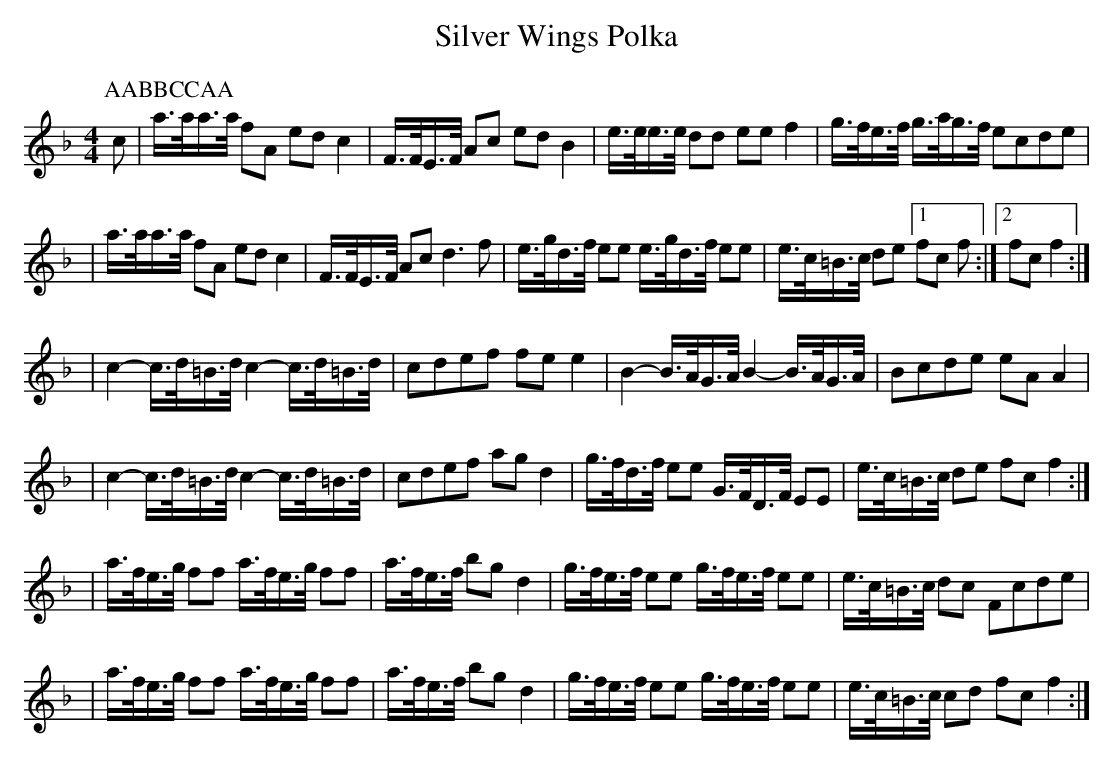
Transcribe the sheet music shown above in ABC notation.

X:1
T:Silver Wings Polka
M:4/4
K:F
L:1/8
C:Adam Rennie?
P:AABBCCAA
c | a/>a/a/>a/ fA ed c2 | F/>F/E/>F/ Ac ed B2 \
| e/>e/e/>e/ dd ee f2 | g/>f/e/>f/ g/>a/g/>f/ ecde |
| a/>a/a/>a/ fA ed c2 | F/>F/E/>F/ Ac d3 f \
| e/>g/d/>f/ ee  e/>g/d/>f/ ee | e/>c/=B/>c/ de  [1 fc f :|  [2 fc f2 :|
| c2- c/>d/=B/>d/ c2- c/>d/=B/>d/ | cdef fe e2 \
| B2- B/>A/G/>A/ B2- B/>A/G/>A/ | Bcde eA A2 |
| c2- c/>d/=B/>d/ c2- c/>d/=B/>d/ | cdef ag d2 \
| g/>f/d/>f/ ee G/>F/D/>F/ EE | e/>c/=B/>c/ de fc f2 :|
| a/>f/e/>g/ ff a/>f/e/>g/ ff | a/>f/e/>f/ bg d2 \
| g/>f/e/>f/ ee g/>f/e/>f/ ee | e/>c/=B/>c/ dc Fcde |
| a/>f/e/>g/ ff a/>f/e/>g/ ff | a/>f/e/>f/ bg d2 \
| g/>f/e/>f/ ee g/>f/e/>f/ ee | e/>c/=B/>c/ cd fc f2 :|
|
